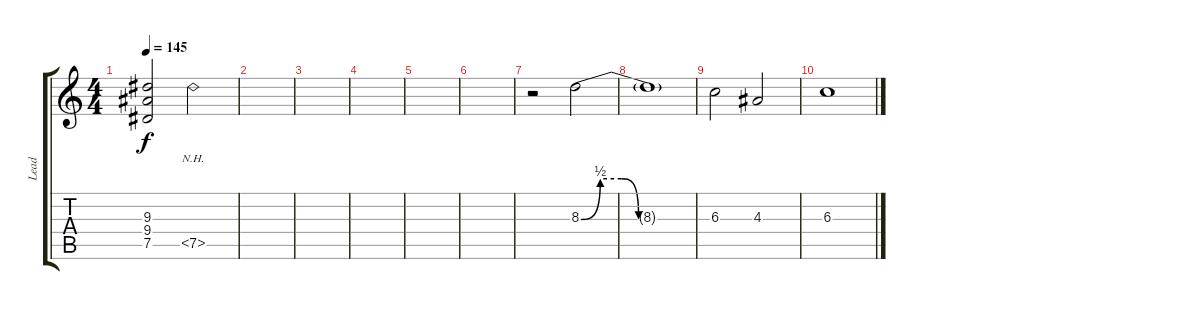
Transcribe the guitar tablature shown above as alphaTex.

\track ("Lead" "Lead") {instrument overdrivenguitar}
\staff {score tabs}
\tuning (Eb4 Bb3 Gb3 Db3 Ab2 Db2) {hide}
\ts (4 4)
\tempo 145
\clef g2
\ks c
(9.3{t} 9.4{t} 7.5{t}).2{dy f} 7.5{nh}.2 |
|
|
|
|
|
r.2 8.3{be (custom 0 0 10 2 21 2 30 0 60 0)}.2 |
8.3{t}.1 |
6.3.2 4.3.2 |
6.3.1
